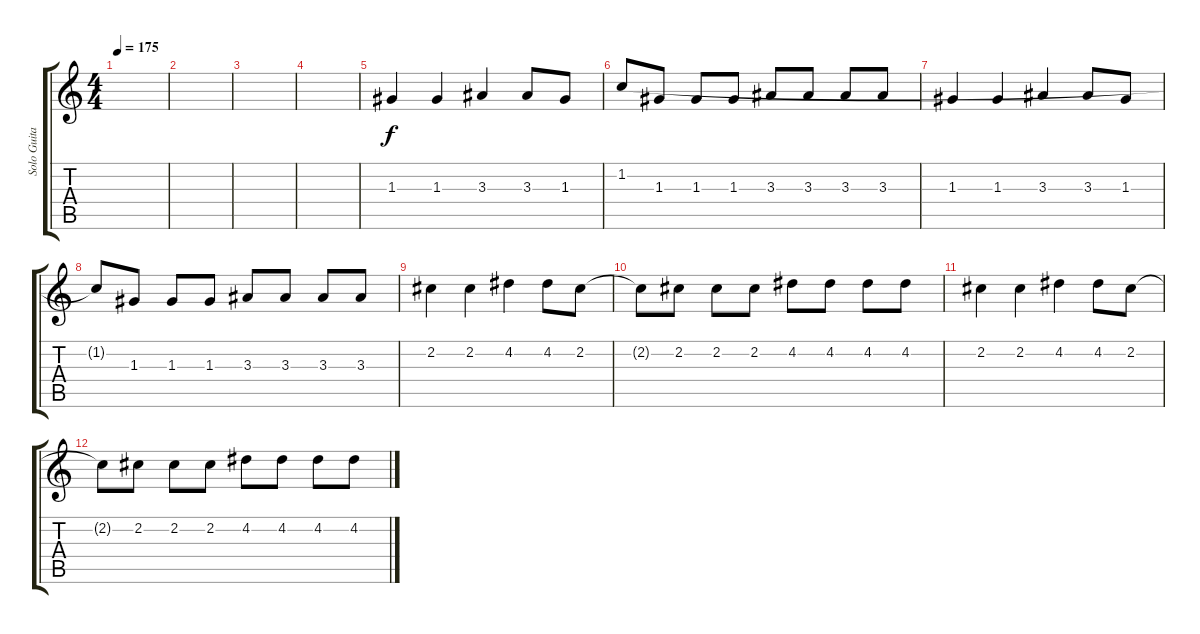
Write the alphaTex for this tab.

\track ("Solo Guitar" "Solo Guita") {instrument electricguitarclean}
\staff {score tabs}
\tuning (E4 B3 G3 D3 A2 E2) {hide}
\ts (4 4)
\tempo 175
\clef g2
\ks c
|
|
|
|
1.3.4 1.3.4 3.3.4 3.3.8 1.3.8 |
1.2.8 1.3.8 1.3.8 1.3.8 3.3.8 3.3.8 3.3.8 3.3.8 |
1.3.4 1.3.4 3.3.4 3.3.8 1.3.8 |
1.2{t}.8 1.3.8 1.3.8 1.3.8 3.3.8 3.3.8 3.3.8 3.3.8 |
2.2.4 2.2.4 4.2.4 4.2.8 2.2.8 |
2.2{t}.8 2.2.8 2.2.8 2.2.8 4.2.8 4.2.8 4.2.8 4.2.8 |
2.2.4 2.2.4 4.2.4 4.2.8 2.2.8 |
2.2{t}.8 2.2.8 2.2.8 2.2.8 4.2.8 4.2.8 4.2.8 4.2.8
